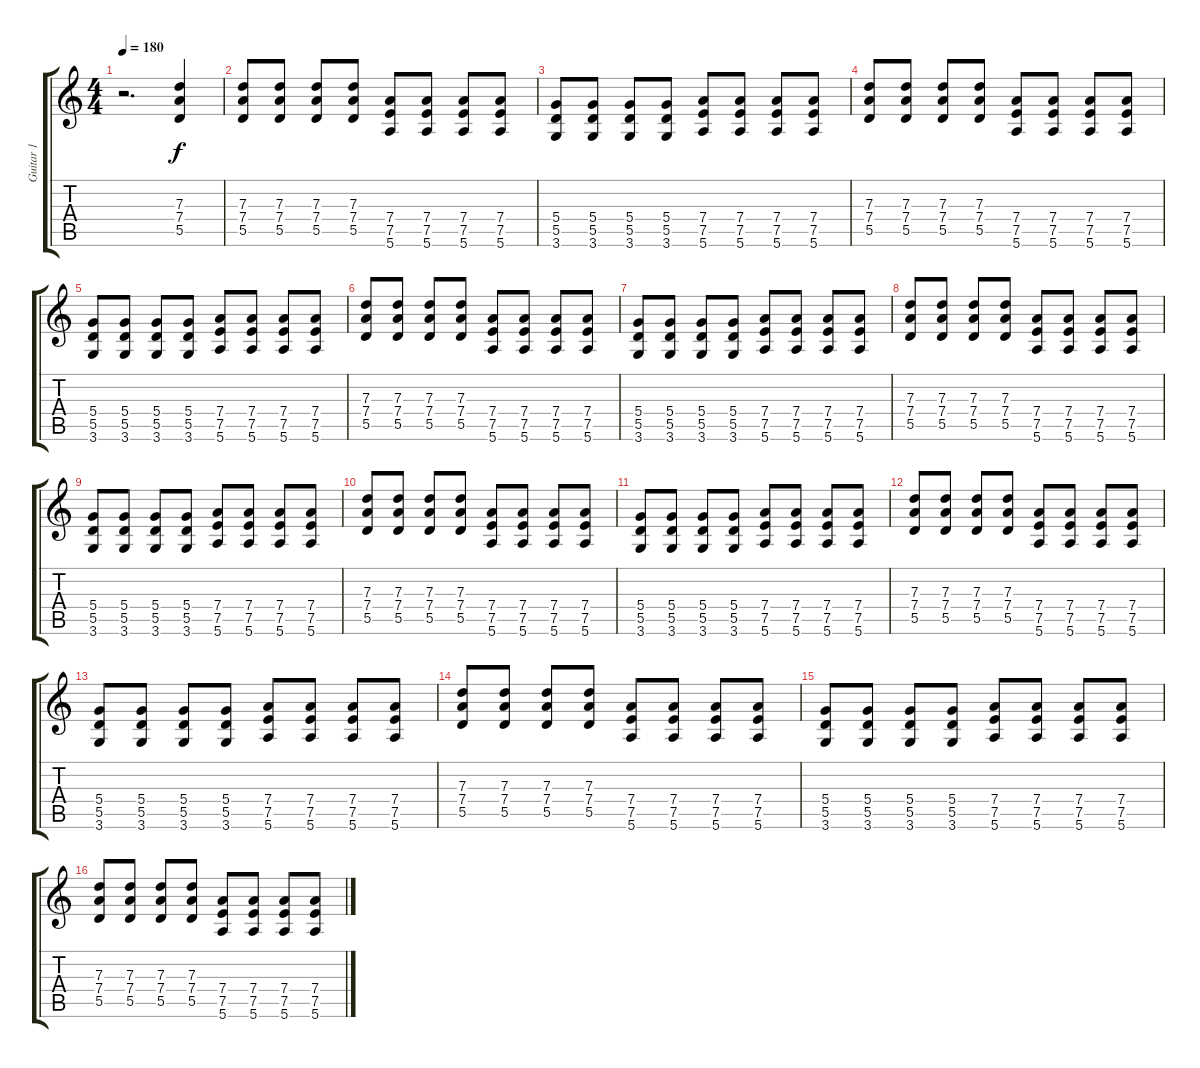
\track ("Guitar 1" "Guitar 1") {instrument distortionguitar}
\staff {score tabs}
\tuning (E4 B3 G3 D3 A2 E2) {hide}
\ts (4 4)
\tempo 180
\clef g2
\ks c
r.2{d dy f} (7.3 7.4 5.5).4 |
(7.3 7.4 5.5).8 (7.3 7.4 5.5).8 (7.3 7.4 5.5).8 (7.3 7.4 5.5).8 (7.4 7.5 5.6).8 (7.4 7.5 5.6).8 (7.4 7.5 5.6).8 (7.4 7.5 5.6).8 |
(5.4 5.5 3.6).8 (5.4 5.5 3.6).8 (5.4 5.5 3.6).8 (5.4 5.5 3.6).8 (7.4 7.5 5.6).8 (7.4 7.5 5.6).8 (7.4 7.5 5.6).8 (7.4 7.5 5.6).8 |
(7.3 7.4 5.5).8 (7.3 7.4 5.5).8 (7.3 7.4 5.5).8 (7.3 7.4 5.5).8 (7.4 7.5 5.6).8 (7.4 7.5 5.6).8 (7.4 7.5 5.6).8 (7.4 7.5 5.6).8 |
(5.4 5.5 3.6).8 (5.4 5.5 3.6).8 (5.4 5.5 3.6).8 (5.4 5.5 3.6).8 (7.4 7.5 5.6).8 (7.4 7.5 5.6).8 (7.4 7.5 5.6).8 (7.4 7.5 5.6).8 |
(7.3 7.4 5.5).8 (7.3 7.4 5.5).8 (7.3 7.4 5.5).8 (7.3 7.4 5.5).8 (7.4 7.5 5.6).8 (7.4 7.5 5.6).8 (7.4 7.5 5.6).8 (7.4 7.5 5.6).8 |
(5.4 5.5 3.6).8 (5.4 5.5 3.6).8 (5.4 5.5 3.6).8 (5.4 5.5 3.6).8 (7.4 7.5 5.6).8 (7.4 7.5 5.6).8 (7.4 7.5 5.6).8 (7.4 7.5 5.6).8 |
(7.3 7.4 5.5).8 (7.3 7.4 5.5).8 (7.3 7.4 5.5).8 (7.3 7.4 5.5).8 (7.4 7.5 5.6).8 (7.4 7.5 5.6).8 (7.4 7.5 5.6).8 (7.4 7.5 5.6).8 |
(5.4 5.5 3.6).8 (5.4 5.5 3.6).8 (5.4 5.5 3.6).8 (5.4 5.5 3.6).8 (7.4 7.5 5.6).8 (7.4 7.5 5.6).8 (7.4 7.5 5.6).8 (7.4 7.5 5.6).8 |
(7.3 7.4 5.5).8 (7.3 7.4 5.5).8 (7.3 7.4 5.5).8 (7.3 7.4 5.5).8 (7.4 7.5 5.6).8 (7.4 7.5 5.6).8 (7.4 7.5 5.6).8 (7.4 7.5 5.6).8 |
(5.4 5.5 3.6).8 (5.4 5.5 3.6).8 (5.4 5.5 3.6).8 (5.4 5.5 3.6).8 (7.4 7.5 5.6).8 (7.4 7.5 5.6).8 (7.4 7.5 5.6).8 (7.4 7.5 5.6).8 |
(7.3 7.4 5.5).8 (7.3 7.4 5.5).8 (7.3 7.4 5.5).8 (7.3 7.4 5.5).8 (7.4 7.5 5.6).8 (7.4 7.5 5.6).8 (7.4 7.5 5.6).8 (7.4 7.5 5.6).8 |
(5.4 5.5 3.6).8 (5.4 5.5 3.6).8 (5.4 5.5 3.6).8 (5.4 5.5 3.6).8 (7.4 7.5 5.6).8 (7.4 7.5 5.6).8 (7.4 7.5 5.6).8 (7.4 7.5 5.6).8 |
(7.3 7.4 5.5).8 (7.3 7.4 5.5).8 (7.3 7.4 5.5).8 (7.3 7.4 5.5).8 (7.4 7.5 5.6).8 (7.4 7.5 5.6).8 (7.4 7.5 5.6).8 (7.4 7.5 5.6).8 |
(5.4 5.5 3.6).8 (5.4 5.5 3.6).8 (5.4 5.5 3.6).8 (5.4 5.5 3.6).8 (7.4 7.5 5.6).8 (7.4 7.5 5.6).8 (7.4 7.5 5.6).8 (7.4 7.5 5.6).8 |
(7.3 7.4 5.5).8 (7.3 7.4 5.5).8 (7.3 7.4 5.5).8 (7.3 7.4 5.5).8 (7.4 7.5 5.6).8 (7.4 7.5 5.6).8 (7.4 7.5 5.6).8 (7.4 7.5 5.6).8
